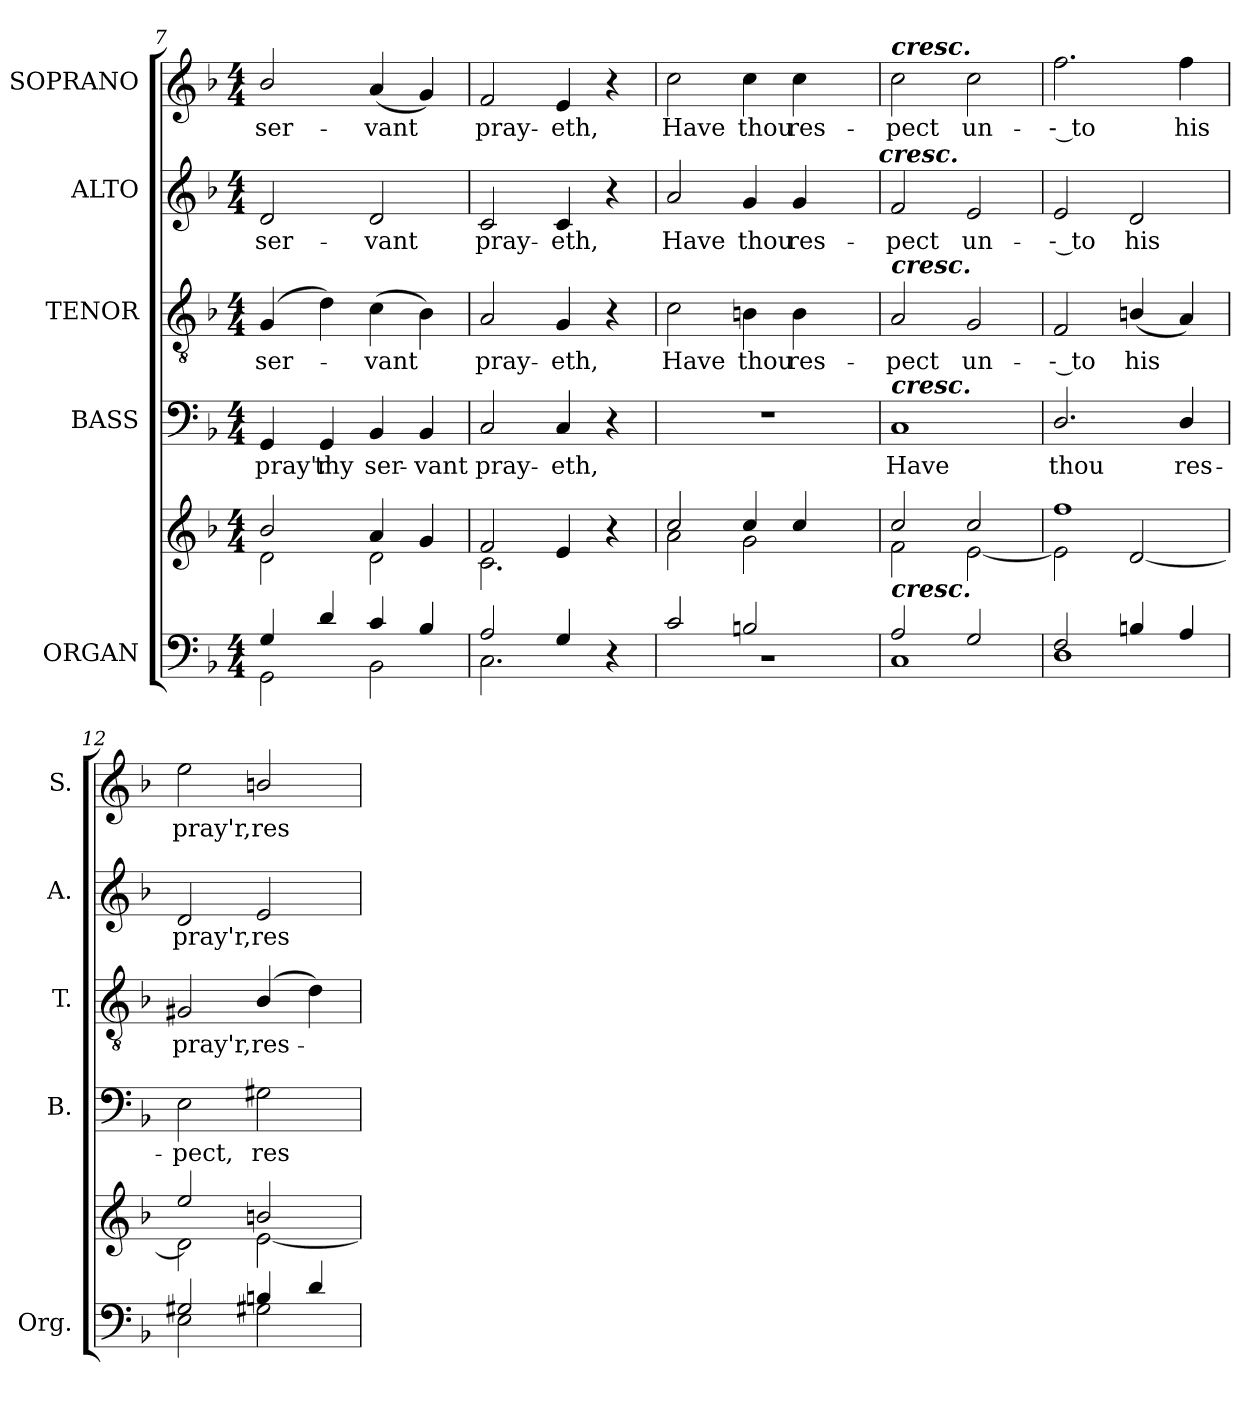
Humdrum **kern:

**kern	**kern	**kern	**text	**kern	**text	**kern	**text	**kern	**text
*part5	*part5	*part4	*part4	*part3	*part3	*part2	*part2	*part1	*part1
*staff6	*staff5	*staff4	*staff4	*staff3	*staff3	*staff2	*staff2	*staff1	*staff1
*I"ORGAN	*	*I"BASS	*	*I"TENOR	*	*I"ALTO	*	*I"SOPRANO	*
*I'Org.	*	*I'B.	*	*I'T.	*	*I'A.	*	*I'S.	*
*clefF4	*clefG2	*clefF4	*	*clefGv2	*	*clefG2	*	*clefG2	*
*	*	*	*	*ITrd7c12	*	*	*	*	*
*k[b-]	*k[b-]	*k[b-]	*	*k[b-]	*	*k[b-]	*	*k[b-]	*
*d:	*d:	*d:	*	*d:	*	*d:	*	*d:	*
*M4/4	*M4/4	*M4/4	*	*M4/4	*	*M4/4	*	*M4/4	*
=7	=7	=7	=7	=7	=7	=7	=7	=7	=7
*^	*^	*	*	*	*	*	*	*	*
!	!	!	!	!	!LO:LY:b:color=#000000	!	!	!	!	!	!
!	!	!	!	!	!	!	!LO:LY:b:color=#000000	!	!	!	!
!	!	!	!	!	!	!	!	!	!LO:LY:b:color=#000000	!	!
!	!	!	!	!	!	!	!	!	!	!	!LO:LY:b:color=#000000
4Gi/	2GGi\	2b-i/	2di\	4GGi/	pray'r	(4GGi/	ser-	2di/	ser-	2b-i/	ser-
!	!	!	!	!	!LO:LY:b:color=#000000	!	!	!	!	!	!
4di/	.	.	.	4GGi/	thy	4Di\)	.	.	.	.	.
!	!	!	!	!	!LO:LY:b:color=#000000	!	!	!	!	!	!
!	!	!	!	!	!	!	!LO:LY:b:color=#000000	!	!	!	!
!	!	!	!	!	!	!	!	!	!LO:LY:b:color=#000000	!	!
!	!	!	!	!	!	!	!	!	!	!	!LO:LY:b:color=#000000
4ci/	2BB-i\	4ai/	2di\	4BB-i/	ser-	(4Ci\	-vant	2di/	-vant	(4ai/	-vant
!	!	!	!	!	!LO:LY:b:color=#000000	!	!	!	!	!	!
4B-i/	.	4gi/	.	4BB-i/	-vant	4BB-i\)	.	.	.	4gi/)	.
=8	=8	=8	=8	=8	=8	=8	=8	=8	=8	=8	=8
!	!	!	!	!	!LO:LY:b:color=#000000	!	!	!	!	!	!
!	!	!	!	!	!	!	!LO:LY:b:color=#000000	!	!	!	!
!	!	!	!	!	!	!	!	!	!LO:LY:b:color=#000000	!	!
!	!	!	!	!	!	!	!	!	!	!	!LO:LY:b:color=#000000
2Ai/	2.Ci\	2fi/	2.ci\	2Ci/	pray-	2AAi/	pray-	2ci/	pray-	2fi/	pray-
!	!	!	!	!	!LO:LY:b:color=#000000	!	!	!	!	!	!
!	!	!	!	!	!	!	!LO:LY:b:color=#000000	!	!	!	!
!	!	!	!	!	!	!	!	!	!LO:LY:b:color=#000000	!	!
!	!	!	!	!	!	!	!	!	!	!	!LO:LY:b:color=#000000
4Gi/	.	4ei/	.	4Ci/	-eth,	4GGi/	-eth,	4ci/	-eth,	4ei/	-eth,
4r	4ryy	4r	4ryy	4r	.	4r	.	4r	.	4r	.
=9	=9	=9	=9	=9	=9	=9	=9	=9	=9	=9	=9
!	!	!	!	!	!	!	!LO:LY:b:color=#000000	!	!	!	!
!	!	!	!	!	!	!	!	!	!LO:LY:b:color=#000000	!	!
!	!	!	!	!	!	!	!	!	!	!	!LO:LY:b:color=#000000
*	*	*	*	*	*	*	*	*^	*	*	*
2ci/	1r	2cci/	2ai\	1r	.	2Ci\	Have	2ai/	2ryy	Have	2cci\	Have
!	!	!	!	!	!	!	!LO:LY:b:color=#000000	!	!	!	!	!
!	!	!	!	!	!	!	!	!	!	!LO:LY:b:color=#000000	!	!
!	!	!	!	!	!	!	!	!	!	!	!	!LO:LY:b:color=#000000
2Bni/	.	4cci/	2gi\	.	.	4BBni\	thou	4gi/	4ryy	thou	4cci\	thou
!	!	!	!	!	!	!	!LO:LY:b:color=#000000	!	!	!	!	!
!	!	!	!	!	!	!	!	!	!	!LO:LY:b:color=#000000	!	!
!	!	!	!	!	!	!	!	!	!	!	!	!LO:LY:b:color=#000000
.	.	4cci/	.	.	.	4BBi\	res-	4gi/	8ryy	res-	4cci\	res-
.	.	.	.	.	.	.	.	.	16ryy	.	.	.
.	.	.	.	.	.	.	.	.	32ryy	.	.	.
.	.	.	.	.	.	.	.	.	64ryy	.	.	.
.	.	.	.	.	.	.	.	.	128...ryy	.	.	.
!	!	!	!	!	!	!	!	!	!LO:TX:a:Bi:t=cresc.	!	!	!
.	.	.	.	.	.	.	.	.	1024ryy	.	.	.
*	*	*	*	*	*	*	*	*v	*v	*	*	*
=10	=10	=10	=10	=10	=10	=10	=10	=10	=10	=10	=10
*	*	*	*	*	*	*	*	*^	*	*	*
!	!	!	!	!	!LO:LY:b:color=#000000	!	!	!	!	!	!	!
*	*	*	*	*	*	*	*	*v	*v	*	*	*
*	*	*	*	*	*	*	*	*^	*	*	*
!	!	!	!	!	!	!	!LO:LY:b:color=#000000	!	!	!	!	!
*	*	*	*	*	*	*	*	*v	*v	*	*	*
*	*	*	*	*	*	*	*	*^	*	*	*
!	!	!	!	!	!	!	!	!	!	!LO:LY:b:color=#000000	!	!
*	*	*	*	*	*	*	*	*v	*v	*	*	*
*	*	*	*	*	*	*	*	*^	*	*	*
!	!	!	!	!	!	!	!	!	!	!	!LO:TX:a:Bi:t=cresc.	!
!	!	!	!	!	!	!LO:TX:a:Bi:t=cresc.	!	!	!	!	!	!
!	!	!	!	!LO:TX:a:Bi:t=cresc.	!	!	!	!	!	!	!	!
!LO:TX:a:Bi:t=cresc.	!	!	!	!	!	!	!	!	!	!	!	!
!	!	!	!	!	!	!	!	!	!	!	!	!LO:LY:b:color=#000000
*	*	*	*	*	*	*	*	*v	*v	*	*	*
2Ai/	1Ci	2cci/	2fi\	1Ci	Have	2AAi/	-pect	2fi/	-pect	2cci\	-pect
!	!	!	!	!	!	!	!LO:LY:b:color=#000000	!	!	!	!
!	!	!	!	!	!	!	!	!	!LO:LY:b:color=#000000	!	!
!	!	!	!	!	!	!	!	!	!	!	!LO:LY:b:color=#000000
2Gi/	.	2cci/	[2ei\	.	.	2GGi/	un-	2ei/	un-	2cci\	un-
!!LO:PB:g=z
=11	=11	=11	=11	=11	=11	=11	=11	=11	=11	=11	=11
!	!	!	!	!	!LO:LY:b:color=#000000	!	!	!	!	!	!
!	!	!	!	!	!	!	!LO:LY:b:color=#000000	!	!	!	!
!	!	!	!	!	!	!	!	!	!LO:LY:b:color=#000000	!	!
!	!	!	!	!	!	!	!	!	!	!	!LO:LY:b:color=#000000
2Fi/	1Di	1ffi	2ei\]	2.Di/	thou	2FFi/	-- to	2ei/	-- to	2.ffi\	-- to
!	!	!	!	!	!	!	!LO:LY:b:color=#000000	!	!	!	!
!	!	!	!	!	!	!	!	!	!LO:LY:b:color=#000000	!	!
4Bni/	.	.	[2di/	.	.	(4BBni/	his	2di/	his	.	.
!	!	!	!	!	!LO:LY:b:color=#000000	!	!	!	!	!	!
!	!	!	!	!	!	!	!	!	!	!	!LO:LY:b:color=#000000
4Ai/	.	.	.	4Di/	res-	4AAi/)	.	.	.	4ffi\	his
=12	=12	=12	=12	=12	=12	=12	=12	=12	=12	=12	=12
!	!	!	!	!	!LO:LY:b:color=#000000	!	!	!	!	!	!
!	!	!	!	!	!	!	!LO:LY:b:color=#000000	!	!	!	!
!	!	!	!	!	!	!	!	!	!LO:LY:b:color=#000000	!	!
!	!	!	!	!	!	!	!	!	!	!	!LO:LY:b:color=#000000
2G#Xi/	2Ei\	2eei/	2di\]	2Ei\	-pect,	2GG#Xi/	pray'r,	2di/	pray'r,	2eei\	pray'r,
!	!	!	!	!	!LO:LY:b:color=#000000	!	!	!	!	!	!
!	!	!	!	!	!	!	!LO:LY:b:color=#000000	!	!	!	!
!	!	!	!	!	!	!	!	!	!LO:LY:b:color=#000000	!	!
!	!	!	!	!	!	!	!	!	!	!	!LO:LY:b:color=#000000
4Bni/	2G#Xi\	2bni/	[2ei\	2G#Xi\	res-	(4BB-i/	res-	2ei/	res-	2bni/	res-
4di/	.	.	.	.	.	4Di\)	.	.	.	.	.
*v	*v	*	*	*	*	*	*	*	*	*	*
*	*v	*v	*	*	*	*	*	*	*	*
=	=	=	=	=	=	=	=	=	=
*-	*-	*-	*-	*-	*-	*-	*-	*-	*-
